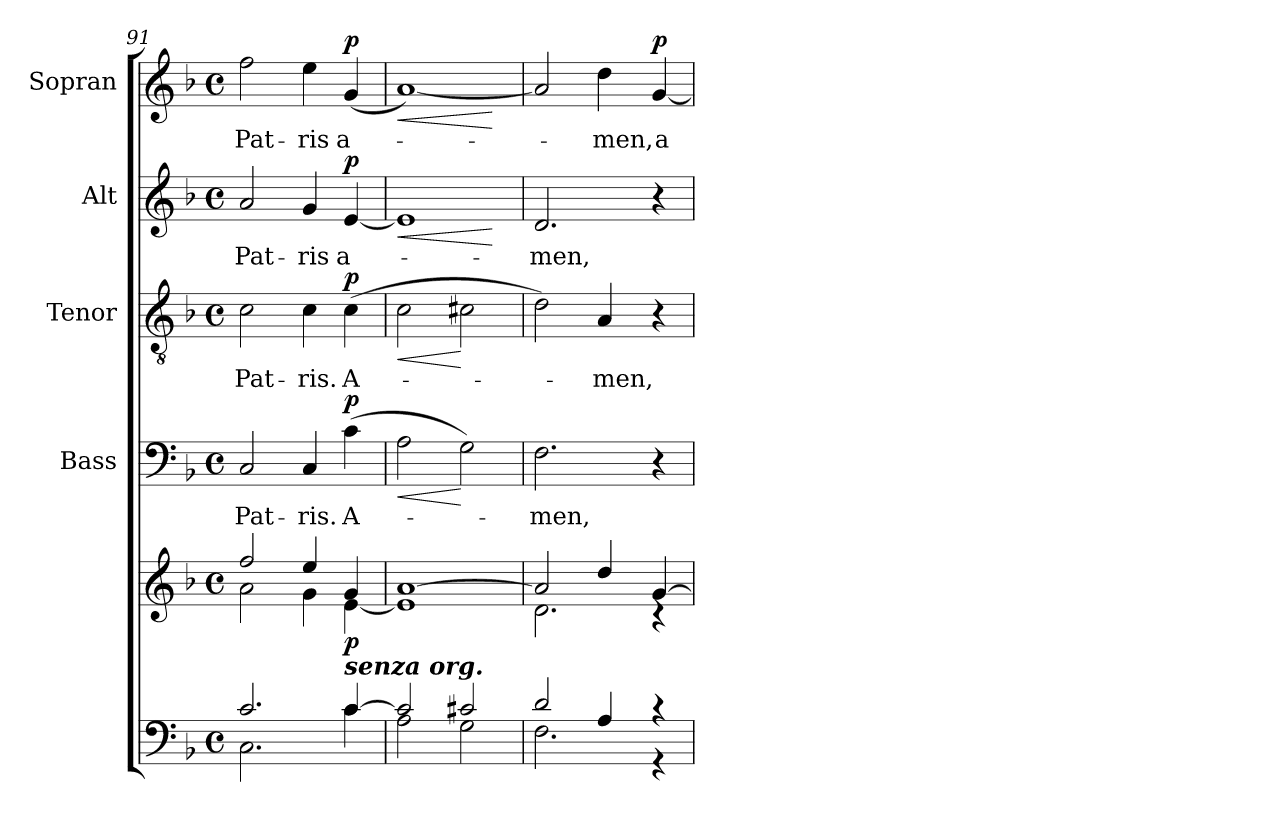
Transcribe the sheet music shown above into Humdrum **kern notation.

**kern	**kern	**dynam	**kern	**text	**dynam	**kern	**text	**dynam	**kern	**text	**dynam	**kern	**text	**dynam
*part5	*part5	*part5	*part4	*part4	*part4	*part3	*part3	*part3	*part2	*part2	*part2	*part1	*part1	*part1
*staff6	*staff5	*staff5/6	*staff4	*staff4	*staff4	*staff3	*staff3	*staff3	*staff2	*staff2	*staff2	*staff1	*staff1	*staff1
*	*	*	*I"Bass	*	*	*I"Tenor	*	*	*I"Alt	*	*	*I"Sopran	*	*
*	*	*	*I'B.	*	*	*I'T.	*	*	*I'A.	*	*	*I'S.	*	*
*clefF4	*clefG2	*	*clefF4	*	*	*clefGv2	*	*	*clefG2	*	*	*clefG2	*	*
*k[b-]	*k[b-]	*	*k[b-]	*	*	*k[b-]	*	*	*k[b-]	*	*	*k[b-]	*	*
*F:	*F:	*	*F:	*	*	*F:	*	*	*F:	*	*	*F:	*	*
*M4/4	*M4/4	*	*M4/4	*	*	*M4/4	*	*	*M4/4	*	*	*M4/4	*	*
*met(c)	*met(c)	*	*met(c)	*	*	*met(c)	*	*	*met(c)	*	*	*met(c)	*	*
=91	=91	=91	=91	=91	=91	=91	=91	=91	=91	=91	=91	=91	=91	=91
*^	*^	*	*	*	*	*	*	*	*	*	*	*	*	*
!	!	!	!	!	!	!LO:LY:b	!	!	!LO:LY:b	!	!	!LO:LY:b	!	!	!LO:LY:b	!
2.c/	2.C\	2ff/	2a\	.	2C/	Pat-	.	2c\	Pat-	.	2a/	Pat-	.	2ff\	Pat-	.
!	!	!	!	!	!	!LO:LY:b	!	!	!LO:LY:b	!	!	!LO:LY:b	!	!	!LO:LY:b	!
.	.	4ee/	4g\	.	4C/	-ris.	.	4c\	-ris.	.	4g/	-ris	.	4ee\	-ris	.
!	!	!LO:TX:b:Bi:t=senza org.	!	!	!	!	!	!	!	!	!	!	!	!	!	!
!	!	!	!	!LO:DY:b	!	!LO:LY:b	!LO:DY:a	!	!LO:LY:b	!LO:DY:a	!	!LO:LY:b	!LO:DY:a	!	!LO:LY:b	!LO:DY:a
[>4c/	4c\	4g/	[<4e\	p	(>4c\	A-	p	(>4c\	A-	p	[4e/	a-	p	(<4g/	a-	p
=92	=92	=92	=92	=92	=92	=92	=92	=92	=92	=92	=92	=92	=92	=92	=92	=92
!	!	!	!	!	!	!	!LO:HP:b	!	!	!LO:HP:b	!	!	!LO:HP:b	!	!	!LO:HP:b
2c/]	2A\	[>1a	1e]	.	2A\	.	<	2c\	.	<	1e]	.	<	[1a)	.	<
2c#X/	2G\	.	.	.	2G\)	.	[	2c#X\	.	[	.	.	.	.	.	.
*v	*v	*	*	*	*	*	*	*	*	*	*	*	*	*	*	*
*	*v	*v	*	*	*	*	*	*	*	*	*	*	*	*	*
.	.	.	.	.	.	.	.	.	.	.	[	.	.	[
=93	=93	=93	=93	=93	=93	=93	=93	=93	=93	=93	=93	=93	=93	=93
*^	*^	*	*	*	*	*	*	*	*	*	*	*	*	*
!	!	!	!	!	!	!LO:LY:b	!	!	!	!	!	!LO:LY:b	!	!	!	!
2d/	2.F\	2a/]	2.d\	.	2.F\	-men,	.	2d\)	.	.	2.d/	-men,	.	2a/]	.	.
!	!	!	!	!	!	!	!	!	!LO:LY:b	!	!	!	!	!	!LO:LY:b	!
4A/	.	4dd/	.	.	.	.	.	4A/	-men,	.	.	.	.	4dd\	-men,	.
!	!	!	!	!	!	!	!	!	!	!	!	!	!	!	!LO:LY:b	!LO:DY:a
4r	4r	[>4g/	4rB	.	4r	.	.	4r	.	.	4r	.	.	[4g/	a-	p
*v	*v	*	*	*	*	*	*	*	*	*	*	*	*	*	*	*
*	*v	*v	*	*	*	*	*	*	*	*	*	*	*	*	*
=	=	=	=	=	=	=	=	=	=	=	=	=	=	=
*-	*-	*-	*-	*-	*-	*-	*-	*-	*-	*-	*-	*-	*-	*-
